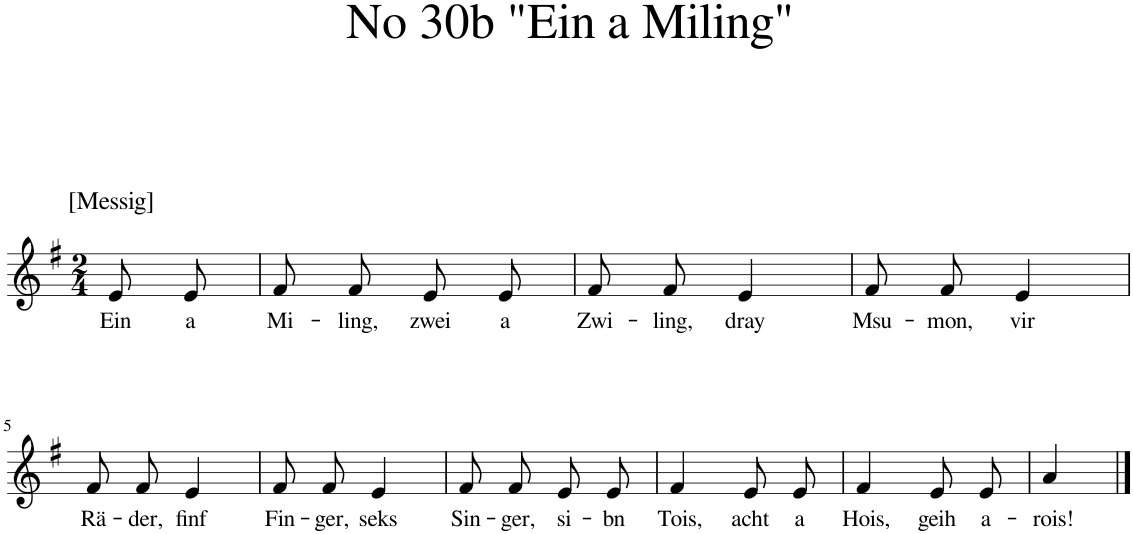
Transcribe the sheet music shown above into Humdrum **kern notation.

**kern	**text
*part1	*part1
*staff1	*staff1
*I"Klavier	*
*I'Klav.	*
*clefG2	*
*k[f#]	*
*M2/4	*
=1	=1
!LO:TX:a:t=[Messig]	!
!	!LO:LY:b
8e/L	Ein
!	!LO:LY:b
8e/J	a
=2	=2
!	!LO:LY:b
8f#/L	Mi-
!	!LO:LY:b
8f#/J	-ling,
!	!LO:LY:b
8e/L	zwei
!	!LO:LY:b
8e/J	a
=3	=3
!	!LO:LY:b
8f#/L	Zwi-
!	!LO:LY:b
8f#/J	-ling,
!	!LO:LY:b
4e/	dray
=4	=4
!	!LO:LY:b
8f#/L	Msu-
!	!LO:LY:b
8f#/J	-mon,
!	!LO:LY:b
4e/	vir
!!LO:LB:g=z
=5	=5
!	!LO:LY:b
8f#/L	Rä-
!	!LO:LY:b
8f#/J	-der,
!	!LO:LY:b
4e/	finf
=6	=6
!	!LO:LY:b
8f#/L	Fin-
!	!LO:LY:b
8f#/J	-ger,
!	!LO:LY:b
4e/	seks
=7	=7
!	!LO:LY:b
8f#/L	Sin-
!	!LO:LY:b
8f#/J	-ger,
!	!LO:LY:b
8e/L	si-
!	!LO:LY:b
8e/J	-bn
=8	=8
!	!LO:LY:b
4f#/	Tois,
!	!LO:LY:b
8e/L	acht
!	!LO:LY:b
8e/J	a
=9	=9
!	!LO:LY:b
4f#/	Hois,
!	!LO:LY:b
8e/L	geih
!	!LO:LY:b
8e/J	a-
=10	=10
!	!LO:LY:b
4a/	-rois!
==	==
*-	*-
